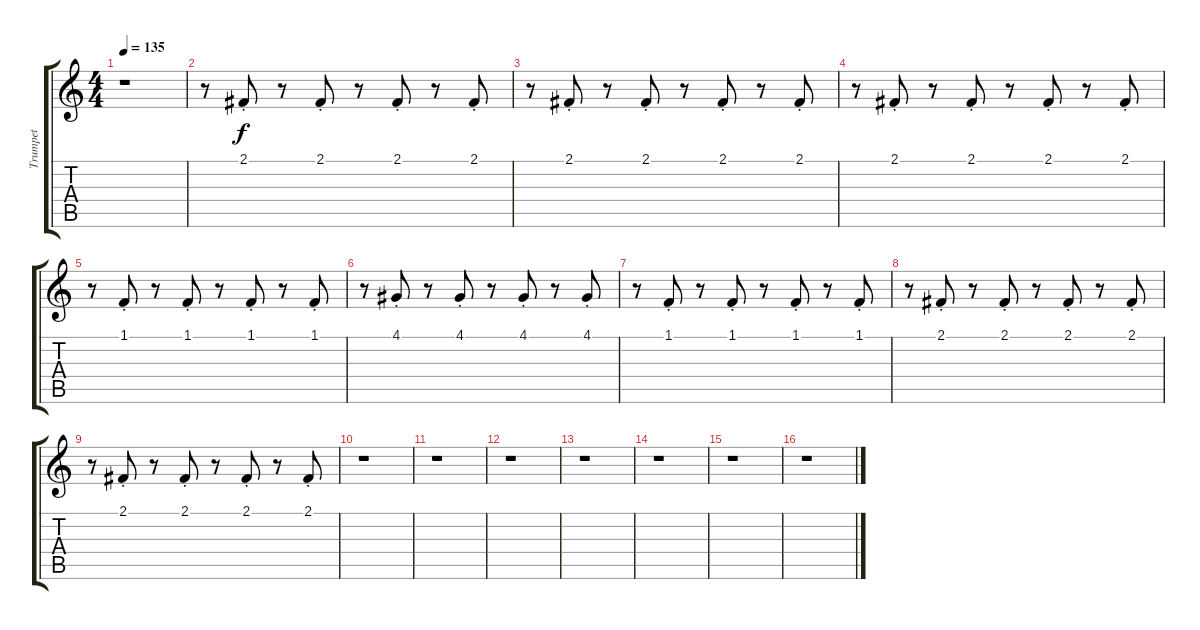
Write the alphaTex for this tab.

\track ("Trumpet" "Trumpet") {instrument trumpet}
\staff {score tabs}
\tuning (E4 B3 G3 D3 A2 E2) {hide}
\ts (4 4)
\tempo 135
\clef g2
\ks c
r.1{dy f} |
r.8 2.1{st}.8 r.8 2.1{st}.8 r.8 2.1{st}.8 r.8 2.1{st}.8 |
r.8 2.1{st}.8 r.8 2.1{st}.8 r.8 2.1{st}.8 r.8 2.1{st}.8 |
r.8 2.1{st}.8 r.8 2.1{st}.8 r.8 2.1{st}.8 r.8 2.1{st}.8 |
r.8 1.1{st}.8 r.8 1.1{st}.8 r.8 1.1{st}.8 r.8 1.1{st}.8 |
r.8 4.1{st}.8 r.8 4.1{st}.8 r.8 4.1{st}.8 r.8 4.1{st}.8 |
r.8 1.1{st}.8 r.8 1.1{st}.8 r.8 1.1{st}.8 r.8 1.1{st}.8 |
r.8 2.1{st}.8 r.8 2.1{st}.8 r.8 2.1{st}.8 r.8 2.1{st}.8 |
r.8 2.1{st}.8 r.8 2.1{st}.8 r.8 2.1{st}.8 r.8 2.1{st}.8 |
r.1 |
r.1 |
r.1 |
r.1 |
r.1 |
r.1 |
r.1
